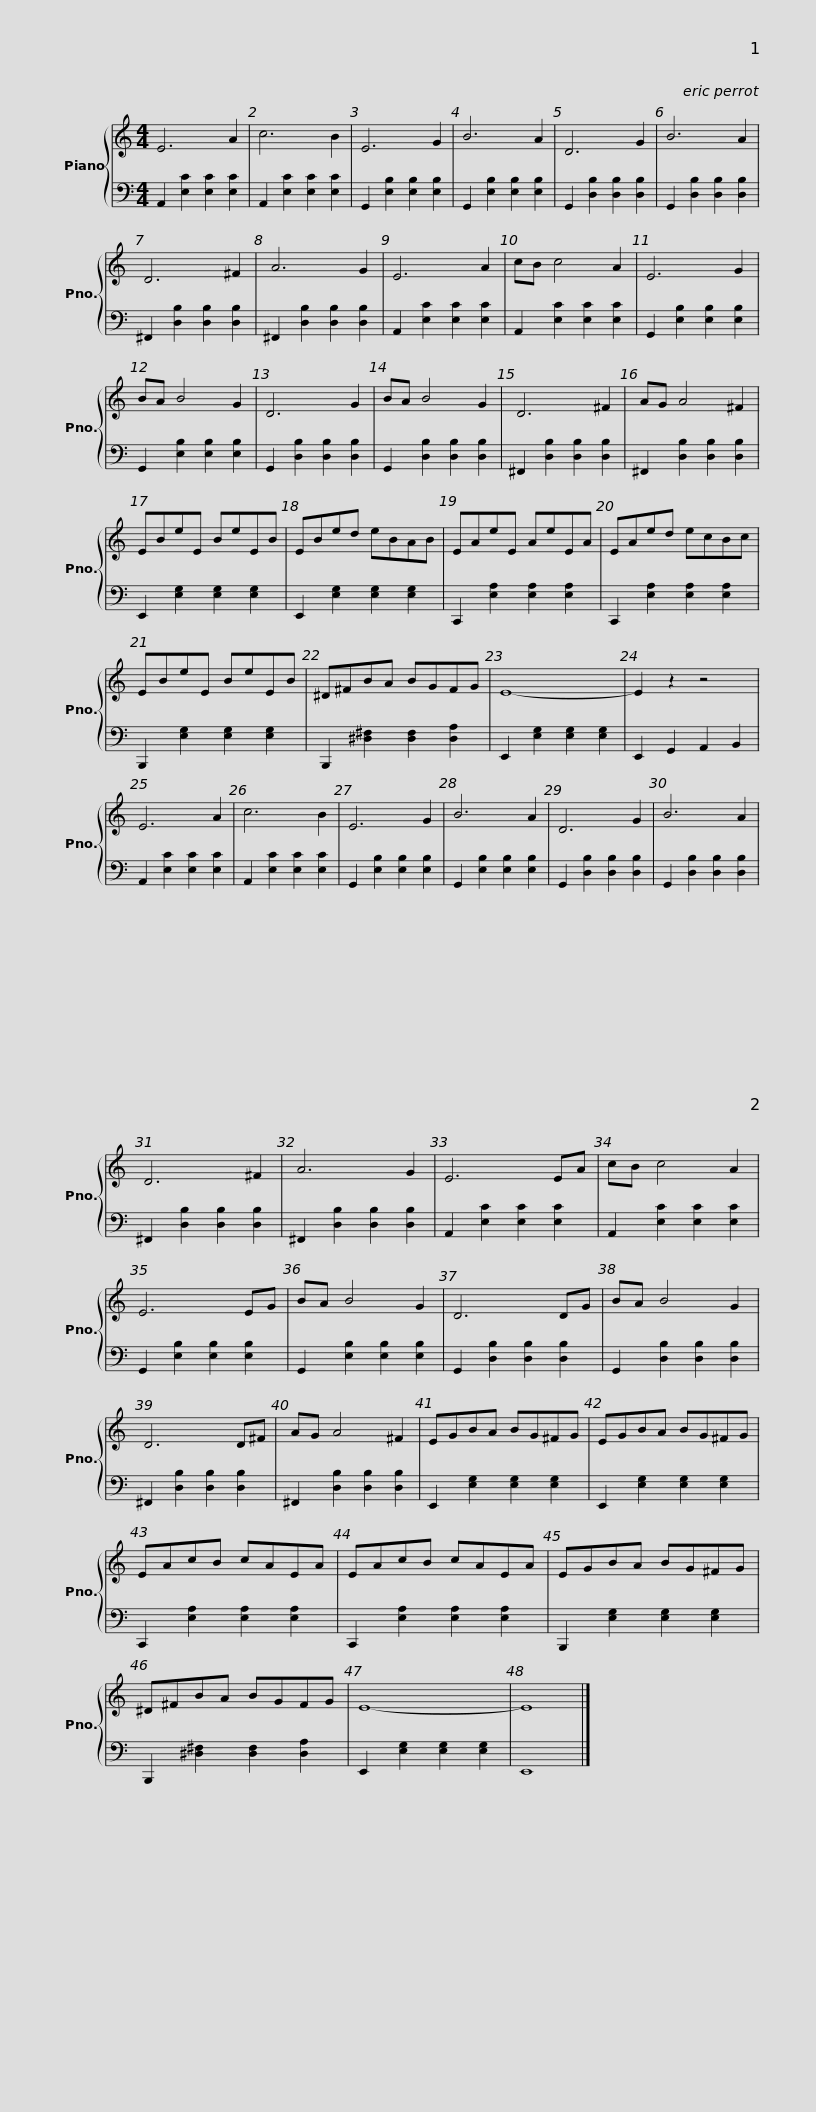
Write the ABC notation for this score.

X:1
%%score { 1 | 2 }
L:1/8
M:4/4
I:linebreak $
K:C
V:1 treble
V:2 bass
V:1
 E6 A2 | c6 B2 | E6 G2 | B6 A2 | D6 G2 | %5
 B6 A2 | D6 ^F2 | A6 G2 |$ E6 A2 | cB c4 A2 | %10
 E6 G2 | BA B4 G2 | D6 G2 | BA B4 G2 | D6 ^F2 | %15
 AG A4 ^F2 |$ EBeE BeEB | EBed eBAB | EAeE AeEA | EAed ecBc | %20
 EBeE BeEB |$ ^D^FBA BGFG | E8- | E2 z2 z4 |$ E6 A2 | %25
 c6 B2 | E6 G2 | B6 A2 | D6 G2 | B6 A2 | %30
 D6 ^F2 | A6 G2 |$ E6 EA | cB c4 A2 | E6 EG | %35
 BA B4 G2 | D6 DG | BA B4 G2 | D6 D^F | AG A4 ^F2 |$ %40
 EGBA BG^FG | EGBA BG^FG | EAcB cAEA | EAcB cAEA | EGBA BG^FG |$ %45
 ^D^FBA BGFG | E8- | E8 |] %48
V:2
 A,,2 [E,C]2 [E,C]2 [E,C]2 | A,,2 [E,C]2 [E,C]2 [E,C]2 | G,,2 [E,B,]2 [E,B,]2 [E,B,]2 | G,,2 [E,B,]2 [E,B,]2 [E,B,]2 | G,,2 [D,B,]2 [D,B,]2 [D,B,]2 | %5
 G,,2 [D,B,]2 [D,B,]2 [D,B,]2 | ^F,,2 [D,B,]2 [D,B,]2 [D,B,]2 | ^F,,2 [D,B,]2 [D,B,]2 [D,B,]2 |$ A,,2 [E,C]2 [E,C]2 [E,C]2 | A,,2 [E,C]2 [E,C]2 [E,C]2 | %10
 G,,2 [E,B,]2 [E,B,]2 [E,B,]2 | G,,2 [E,B,]2 [E,B,]2 [E,B,]2 | G,,2 [D,B,]2 [D,B,]2 [D,B,]2 | G,,2 [D,B,]2 [D,B,]2 [D,B,]2 | ^F,,2 [D,B,]2 [D,B,]2 [D,B,]2 | %15
 ^F,,2 [D,B,]2 [D,B,]2 [D,B,]2 |$ E,,2 [E,G,]2 [E,G,]2 [E,G,]2 | E,,2 [E,G,]2 [E,G,]2 [E,G,]2 | C,,2 [E,A,]2 [E,A,]2 [E,A,]2 | C,,2 [E,A,]2 [E,A,]2 [E,A,]2 | %20
 B,,,2 [E,G,]2 [E,G,]2 [E,G,]2 |$ B,,,2 [^D,^F,]2 [D,F,]2 [D,A,]2 | E,,2 [E,G,]2 [E,G,]2 [E,G,]2 | E,,2 G,,2 A,,2 B,,2 |$ A,,2 [E,C]2 [E,C]2 [E,C]2 | %25
 A,,2 [E,C]2 [E,C]2 [E,C]2 | G,,2 [E,B,]2 [E,B,]2 [E,B,]2 | G,,2 [E,B,]2 [E,B,]2 [E,B,]2 | G,,2 [D,B,]2 [D,B,]2 [D,B,]2 | G,,2 [D,B,]2 [D,B,]2 [D,B,]2 | %30
 ^F,,2 [D,B,]2 [D,B,]2 [D,B,]2 | ^F,,2 [D,B,]2 [D,B,]2 [D,B,]2 |$ A,,2 [E,C]2 [E,C]2 [E,C]2 | A,,2 [E,C]2 [E,C]2 [E,C]2 | G,,2 [E,B,]2 [E,B,]2 [E,B,]2 | %35
 G,,2 [E,B,]2 [E,B,]2 [E,B,]2 | G,,2 [D,B,]2 [D,B,]2 [D,B,]2 | G,,2 [D,B,]2 [D,B,]2 [D,B,]2 | ^F,,2 [D,B,]2 [D,B,]2 [D,B,]2 | ^F,,2 [D,B,]2 [D,B,]2 [D,B,]2 |$ %40
 E,,2 [E,G,]2 [E,G,]2 [E,G,]2 | E,,2 [E,G,]2 [E,G,]2 [E,G,]2 | C,,2 [E,A,]2 [E,A,]2 [E,A,]2 | C,,2 [E,A,]2 [E,A,]2 [E,A,]2 | B,,,2 [E,G,]2 [E,G,]2 [E,G,]2 |$ %45
 B,,,2 [^D,^F,]2 [D,F,]2 [D,A,]2 | E,,2 [E,G,]2 [E,G,]2 [E,G,]2 | E,,8 |] %48
